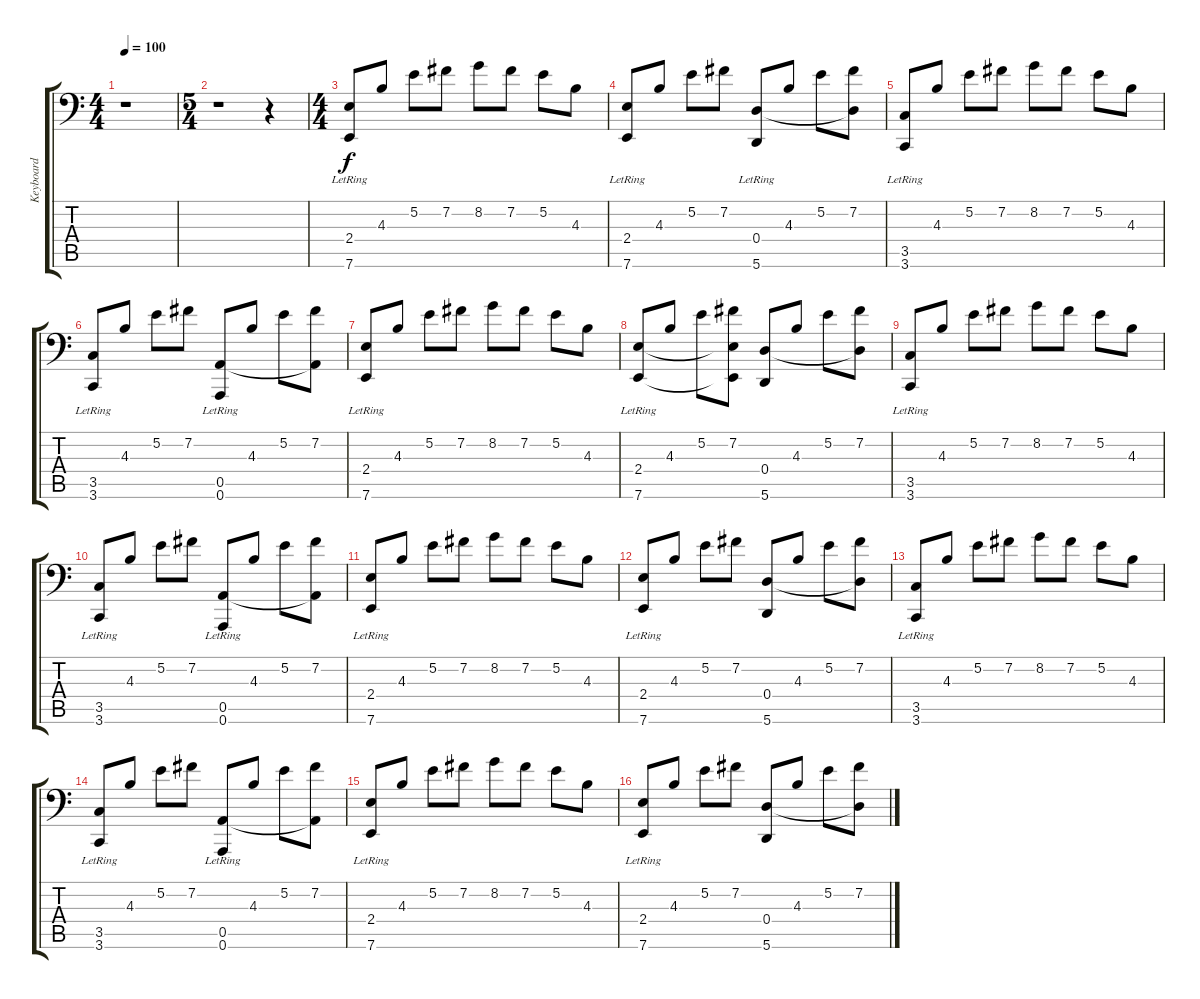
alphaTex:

\track ("Keyboard" "Keyboard") {instrument stringensemble1}
\staff {score tabs}
\tuning (E4 B3 G3 D3 A2 A1) {hide}
\ts (4 4)
\tempo 100
\clef f4
\ks c
r.1{dy f} |
\ts (5 4)
r.1 r.4 |
\ts (4 4)
(2.4{lr} 7.6{lr}).8{volume 16 instrument acousticgrandpiano} 4.3.8 5.2.8 7.2.8 8.2.8 7.2.8 5.2.8 4.3.8 |
(2.4{lr} 7.6{lr}).8 4.3.8 5.2.8 7.2.8 (0.4 5.6{lr}).8 4.3.8 5.2.8 (7.2 0.4{t}).8 |
(3.5{lr} 3.6{lr}).8 4.3.8 5.2.8 7.2.8 8.2.8 7.2.8 5.2.8 4.3.8 |
(3.5{lr} 3.6{lr}).8 4.3.8 5.2.8 7.2.8 (0.5 0.6{lr}).8 4.3.8 5.2.8 (7.2 0.5{t}).8 |
(2.4{lr} 7.6{lr}).8 4.3.8 5.2.8 7.2.8 8.2.8 7.2.8 5.2.8 4.3.8 |
(2.4{lr} 7.6).8 4.3.8 5.2.8 (7.2 2.4{t} 7.6{t}).8 (0.4 5.6).8 4.3.8 5.2.8 (7.2 0.4{t}).8 |
(3.5{lr} 3.6{lr}).8 4.3.8 5.2.8 7.2.8 8.2.8 7.2.8 5.2.8 4.3.8 |
(3.5{lr} 3.6{lr}).8 4.3.8 5.2.8 7.2.8 (0.5 0.6{lr}).8 4.3.8 5.2.8 (7.2 0.5{t}).8 |
(2.4{lr} 7.6{lr}).8 4.3.8 5.2.8 7.2.8 8.2.8 7.2.8 5.2.8 4.3.8 |
(2.4{lr} 7.6).8 4.3.8 5.2.8 7.2.8 (0.4 5.6).8 4.3.8 5.2.8 (7.2 0.4{t}).8 |
(3.5{lr} 3.6{lr}).8 4.3.8 5.2.8 7.2.8 8.2.8 7.2.8 5.2.8 4.3.8 |
(3.5{lr} 3.6{lr}).8 4.3.8 5.2.8 7.2.8 (0.5 0.6{lr}).8 4.3.8 5.2.8 (7.2 0.5{t}).8 |
(2.4{lr} 7.6{lr}).8 4.3.8 5.2.8 7.2.8 8.2.8 7.2.8 5.2.8 4.3.8 |
(2.4{lr} 7.6).8 4.3.8 5.2.8 7.2.8 (0.4 5.6).8 4.3.8 5.2.8 (7.2 0.4{t}).8
